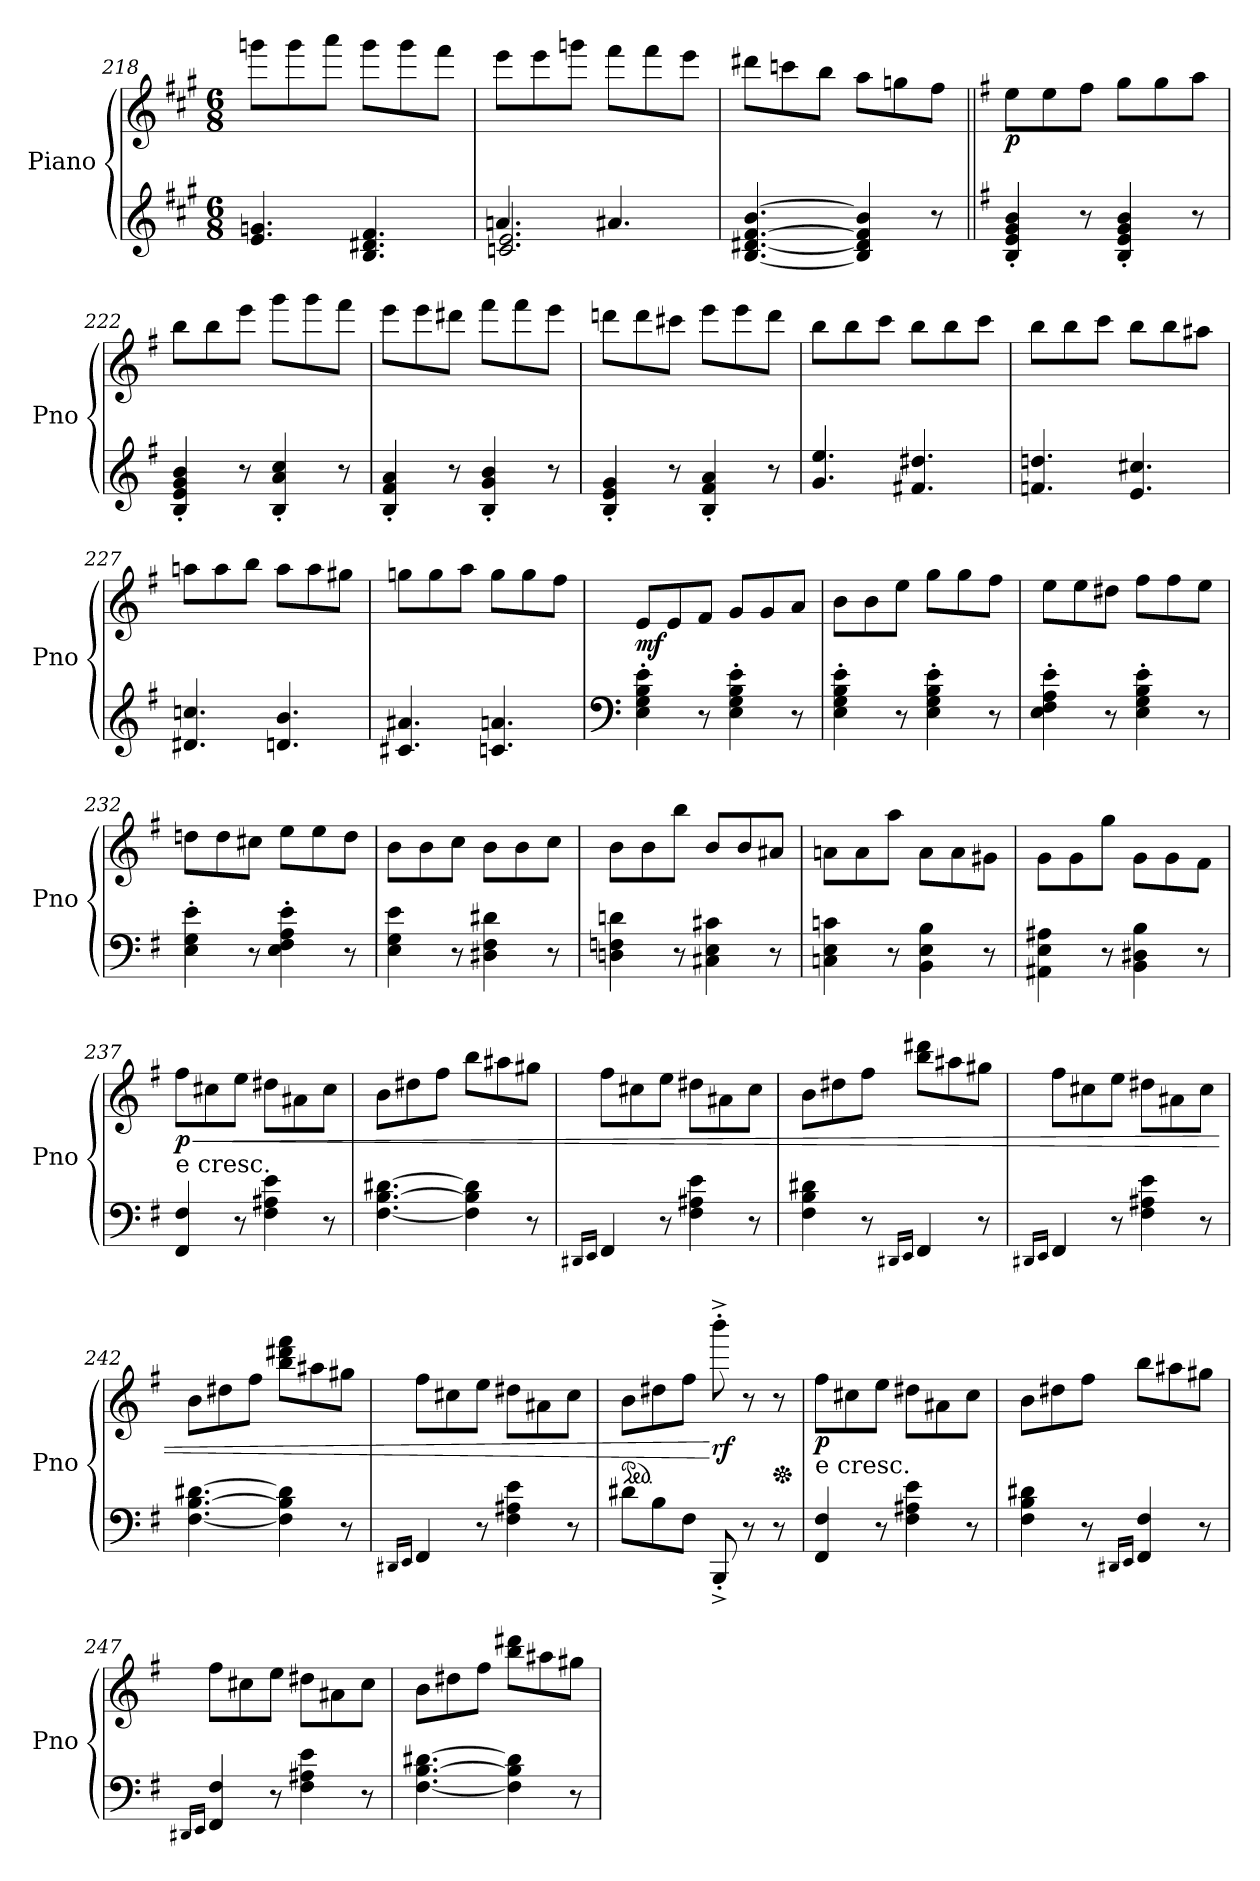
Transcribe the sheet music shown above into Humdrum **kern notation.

**kern	**kern	**dynam
*part1	*part1	*part1
*staff2	*staff1	*staff1/2
*I"Piano	*	*
*I'Pno	*	*
*clefG2	*clefG2	*
*k[f#c#g#]	*k[f#c#g#]	*
*M6/8	*M6/8	*
=218	=218	=218
4.e/ 4.gn/	8gggn\L	.
.	8ggg\	.
.	8aaa\J	.
4.B/ 4.d#X/ 4.f#/	8ggg\L	.
.	8ggg\	.
.	8fff#\J	.
=219	=219	=219
*^	*	*
4.an	2.cn/ 2.e/	8eee\L	.
.	.	8eee\	.
.	.	8gggn\J	.
4.a#X/	.	8fff#\L	.
.	.	8fff#\	.
.	.	8eee\J	.
*v	*v	*	*
=220	=220	=220
[4.B/ [4.d#X/ [4.f#/ [4.b/	8ddd#X\L	.
.	8cccn\	.
.	8bb\J	.
4B/] 4d#/] 4f#/] 4b/]	8aa\L	.
.	8ggn\	.
8r	8ff#\J	.
=221||	=221||	=221||
*k[f#]	*k[f#]	*
!	!	!LO:DY:b
4B/' 4e/' 4g/' 4b/'	8ee\L	p
.	8ee\	.
8r	8ff#\J	.
4B/' 4e/' 4g/' 4b/'	8gg\L	.
.	8gg\	.
8r	8aa\J	.
=222	=222	=222
4B/' 4e/' 4g/' 4b/'	8bb\L	.
.	8bb\	.
8r	8eee\J	.
4B/' 4a/' 4cc/'	8ggg\L	.
.	8ggg\	.
8r	8fff#\J	.
!!LO:LB:g=z
=223	=223	=223
4B/' 4f#/' 4a/'	8eee\L	.
.	8eee\	.
8r	8ddd#X\J	.
4B/' 4g/' 4b/'	8fff#\L	.
.	8fff#\	.
8r	8eee\J	.
=224	=224	=224
4B/' 4e/' 4g/'	8dddn\L	.
.	8ddd\	.
8r	8ccc#X\J	.
4B/' 4f#/' 4a/'	8eee\L	.
.	8eee\	.
8r	8ddd\J	.
=225	=225	=225
4.g/ 4.ee/	8bb\L	.
.	8bb\	.
.	8ccc\J	.
4.f#X/ 4.dd#X/	8bb\L	.
.	8bb\	.
.	8ccc\J	.
=226	=226	=226
4.fn/ 4.ddn/	8bb\L	.
.	8bb\	.
.	8ccc\J	.
4.e/ 4.cc#X/	8bb\L	.
.	8bb\	.
.	8aa#X\J	.
=227	=227	=227
4.d#X/ 4.ccn/	8aan\L	.
.	8aa\	.
.	8bb\J	.
4.dn/ 4.b/	8aa\L	.
.	8aa\	.
.	8gg#X\J	.
=228	=228	=228
4.c#X/ 4.a#X/	8ggn\L	.
.	8gg\	.
.	8aa\J	.
4.cn/ 4.an/	8gg\L	.
.	8gg\	.
.	8ff#\J	.
!!LO:LB:g=z
=229	=229	=229
*clefF4	*	*
!	!	!LO:DY:b
4E\' 4G\' 4B\' 4e\'	8e/L	mf
.	8e/	.
8r	8f#/J	.
4E\' 4G\' 4B\' 4e\'	8g/L	.
.	8g/	.
8r	8a/J	.
=230	=230	=230
4E\' 4G\' 4B\' 4e\'	8b\L	.
.	8b\	.
8r	8ee\J	.
4E\' 4G\' 4B\' 4e\'	8gg\L	.
.	8gg\	.
8r	8ff#\J	.
=231	=231	=231
4E\' 4F#\' 4A\' 4e\'	8ee\L	.
.	8ee\	.
8r	8dd#X\J	.
4E\' 4G\' 4B\' 4e\'	8ff#\L	.
.	8ff#\	.
8r	8ee\J	.
=232	=232	=232
4E\' 4G\' 4e\'	8ddn\L	.
.	8dd\	.
8r	8cc#X\J	.
4E\' 4F#\' 4A\' 4e\'	8ee\L	.
.	8ee\	.
8r	8dd\J	.
=233	=233	=233
4E\ 4G\ 4e\	8b\L	.
.	8b\	.
8r	8cc\J	.
4D#X\ 4F#\ 4d#X\	8b\L	.
.	8b\	.
8r	8cc\J	.
=234	=234	=234
4Dn\ 4Fn\ 4dn\	8b\L	.
.	8b\	.
8r	8bb\J	.
4C#X\ 4E\ 4c#X\	8b/L	.
.	8b/	.
8r	8a#X/J	.
!!LO:LB:g=z
=235	=235	=235
4Cn\ 4E\ 4cn\	8an\L	.
.	8a\	.
8r	8aa\J	.
4BB\ 4E\ 4B\	8a\L	.
.	8a\	.
8r	8g#X\J	.
=236	=236	=236
4AA#X\ 4E\ 4A#X\	8g\L	.
.	8g\	.
8r	8gg\J	.
4BB\ 4D#X\ 4B\	8g\L	.
.	8g\	.
8r	8f#\J	.
=237	=237	=237
!	!LO:TX:b:t=e cresc.	!
!	!	!LO:HP:b
!	!	!LO:DY:n=1:b
4FF#/ 4F#/	8ff#\L	< p
.	8cc#X\	.
8r	8ee\J	.
4F#\ 4A#X\ 4e\	8dd#X\L	.
.	8a#X\	.
8r	8cc#\J	.
=238	=238	=238
[4.F#\ [4.B\ [4.d#X\	8b\L	.
.	8dd#X\	.
.	8ff#\J	.
4F#\] 4B\] 4d#\]	8bb\L	.
.	8aa#X\	.
8r	8gg#X\J	.
=239	=239	=239
16qDD#X/LL	.	.
16qEE/JJ	.	.
4FF#/	8ff#\L	.
.	8cc#X\	.
8r	8ee\J	.
4F#\ 4A#X\ 4e\	8dd#X\L	.
.	8a#X\	.
8r	8cc#\J	.
!!LO:LB:g=z
=240	=240	=240
4F#\ 4B\ 4d#X\	8b\L	.
.	8dd#X\	.
8r	8ff#\J	.
16qDD#X/LL	.	.
16qEE/JJ	.	.
4FF#/	8bb\ 8ddd#X\L	.
.	8aa#X\	.
8r	8gg#X\J	.
=241	=241	=241
16qDD#X/LL	.	.
16qEE/JJ	.	.
4FF#/	8ff#\L	.
.	8cc#X\	.
8r	8ee\J	.
4F#\ 4A#X\ 4e\	8dd#X\L	.
.	8a#X\	.
8r	8cc#\J	.
=242	=242	=242
[4.F#\ [4.B\ [4.d#X\	8b\L	.
.	8dd#X\	.
.	8ff#\J	.
4F#\] 4B\] 4d#\]	8bb\ 8ddd#X\ 8fff#\L	.
.	8aa#X\	.
8r	8gg#X\J	.
=243	=243	=243
16qDD#X/LL	.	.
16qEE/JJ	.	.
4FF#/	8ff#\L	.
.	8cc#X\	.
8r	8ee\J	.
4F#\ 4A#X\ 4e\	8dd#X\L	.
.	8a#X\	.
8r	8cc#\J	.
=244	=244	=244
*	*ped	*
8d#X\L	8b\L	.
8B\	8dd#X\	.
8F#\J	8ff#\J	.
!	!	!LO:DY:n=1:b
8BBB'^/	8bbb'^\	[ rf
8r	8r	.
*	*Xped	*
8r	8r	.
!!LO:PB:g=z
=245	=245	=245
!	!LO:TX:b:t=e cresc.	!
!	!	!LO:DY:b
4FF#/ 4F#/	8ff#\L	p
.	8cc#X\	.
8r	8ee\J	.
4F#\ 4A#X\ 4e\	8dd#X\L	.
.	8a#X\	.
8r	8cc#\J	.
=246	=246	=246
4F#\ 4B\ 4d#X\	8b\L	.
.	8dd#X\	.
8r	8ff#\J	.
16qDD#X/LL	.	.
16qEE/JJ	.	.
4FF#/ 4F#/	8bb\L	.
.	8aa#X\	.
8r	8gg#X\J	.
=247	=247	=247
16qDD#X/LL	.	.
16qEE/JJ	.	.
4FF#/ 4F#/	8ff#\L	.
.	8cc#X\	.
8r	8ee\J	.
4F#\ 4A#X\ 4e\	8dd#X\L	.
.	8a#X\	.
8r	8cc#\J	.
=248	=248	=248
[4.F#\ [4.B\ [4.d#X\	8b\L	.
.	8dd#X\	.
.	8ff#\J	.
4F#\] 4B\] 4d#\]	8bb\ 8ddd#X\L	.
.	8aa#X\	.
8r	8gg#X\J	.
=	=	=
*-	*-	*-
